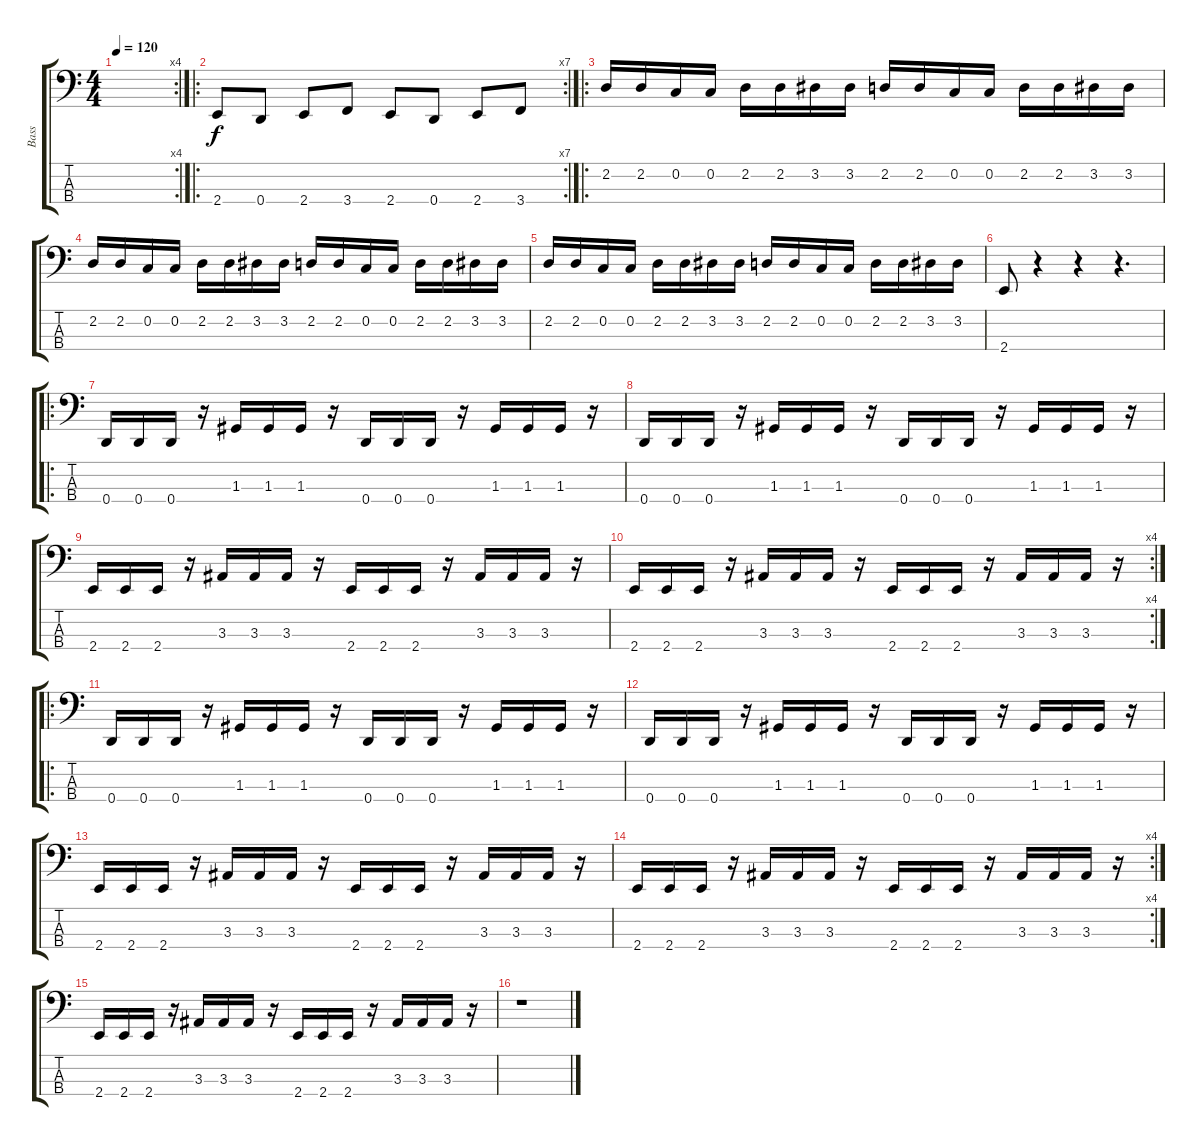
\track ("Bass" "Bass") {instrument electricbassfinger}
\staff {score tabs}
\tuning (F2 C2 G1 D1) {hide}
\rc 4
\ts (4 4)
\tempo 120
\clef f4
\ks c
|
\ro
\rc 7
2.4.8 0.4.8 2.4.8 3.4.8 2.4.8 0.4.8 2.4.8 3.4.8 |
\ro
2.2.16 2.2.16 0.2.16 0.2.16 2.2.16 2.2.16 3.2.16 3.2.16 2.2.16 2.2.16 0.2.16 0.2.16 2.2.16 2.2.16 3.2.16 3.2.16 |
2.2.16 2.2.16 0.2.16 0.2.16 2.2.16 2.2.16 3.2.16 3.2.16 2.2.16 2.2.16 0.2.16 0.2.16 2.2.16 2.2.16 3.2.16 3.2.16 |
2.2.16 2.2.16 0.2.16 0.2.16 2.2.16 2.2.16 3.2.16 3.2.16 2.2.16 2.2.16 0.2.16 0.2.16 2.2.16 2.2.16 3.2.16 3.2.16 |
2.4.8 r.4 r.4 r.4{d} |
\ro
0.4.16 0.4.16 0.4.16 r.16 1.3.16 1.3.16 1.3.16 r.16 0.4.16 0.4.16 0.4.16 r.16 1.3.16 1.3.16 1.3.16 r.16 |
0.4.16 0.4.16 0.4.16 r.16 1.3.16 1.3.16 1.3.16 r.16 0.4.16 0.4.16 0.4.16 r.16 1.3.16 1.3.16 1.3.16 r.16 |
2.4.16 2.4.16 2.4.16 r.16 3.3.16 3.3.16 3.3.16 r.16 2.4.16 2.4.16 2.4.16 r.16 3.3.16 3.3.16 3.3.16 r.16 |
\rc 4
2.4.16 2.4.16 2.4.16 r.16 3.3.16 3.3.16 3.3.16 r.16 2.4.16 2.4.16 2.4.16 r.16 3.3.16 3.3.16 3.3.16 r.16 |
\ro
0.4.16 0.4.16 0.4.16 r.16 1.3.16 1.3.16 1.3.16 r.16 0.4.16 0.4.16 0.4.16 r.16 1.3.16 1.3.16 1.3.16 r.16 |
0.4.16 0.4.16 0.4.16 r.16 1.3.16 1.3.16 1.3.16 r.16 0.4.16 0.4.16 0.4.16 r.16 1.3.16 1.3.16 1.3.16 r.16 |
2.4.16 2.4.16 2.4.16 r.16 3.3.16 3.3.16 3.3.16 r.16 2.4.16 2.4.16 2.4.16 r.16 3.3.16 3.3.16 3.3.16 r.16 |
\rc 4
2.4.16 2.4.16 2.4.16 r.16 3.3.16 3.3.16 3.3.16 r.16 2.4.16 2.4.16 2.4.16 r.16 3.3.16 3.3.16 3.3.16 r.16 |
2.4.16 2.4.16 2.4.16 r.16 3.3.16 3.3.16 3.3.16 r.16 2.4.16 2.4.16 2.4.16 r.16 3.3.16 3.3.16 3.3.16 r.16 |
r.1
